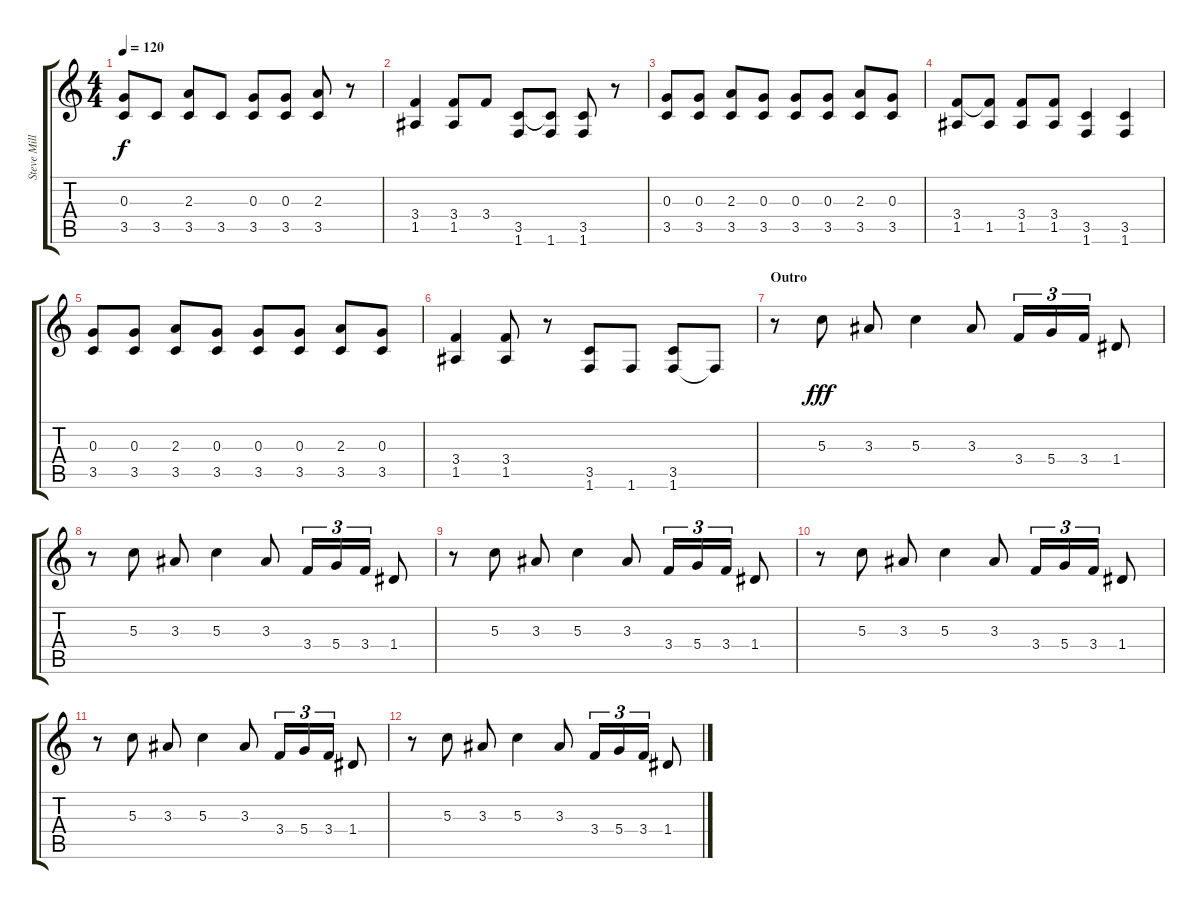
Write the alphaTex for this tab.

\track ("Steve Miller lead" "Steve Mill") {instrument overdrivenguitar}
\staff {score tabs}
\tuning (E4 B3 G3 D3 A2 E2) {hide}
\ts (4 4)
\tempo 120
\clef g2
\ks c
(0.3 3.5).8{dy f} 3.5.8 (2.3 3.5).8 3.5.8 (0.3 3.5).8 (0.3 3.5).8 (2.3 3.5).8 r.8 |
(3.4 1.5).4 (3.4 1.5).8 3.4.8 (3.5 1.6).8 (3.5{t} 1.6).8 (3.5 1.6).8 r.8 |
(0.3 3.5).8 (0.3 3.5).8 (2.3 3.5).8 (0.3 3.5).8 (0.3 3.5).8 (0.3 3.5).8 (2.3 3.5).8 (0.3 3.5).8 |
(3.4 1.5).8 (3.4{t} 1.5).8 (3.4 1.5).8 (3.4 1.5).8 (3.5 1.6).4 (3.5 1.6).4 |
(0.3 3.5).8 (0.3 3.5).8 (2.3 3.5).8 (0.3 3.5).8 (0.3 3.5).8 (0.3 3.5).8 (2.3 3.5).8 (0.3 3.5).8 |
(3.4 1.5).4 (3.4 1.5).8 r.8 (3.5 1.6).8 1.6.8 (3.5 1.6).8 1.6{t}.8 |
\section ("" "Outro")
r.8 5.3.8{dy fff} 3.3.8 5.3.4 3.3.8 3.4.16{tu (3 2)} 5.4.16{tu (3 2)} 3.4.16{tu (3 2)} 1.4.8 |
r.8 5.3.8 3.3.8 5.3.4 3.3.8 3.4.16{tu (3 2)} 5.4.16{tu (3 2)} 3.4.16{tu (3 2)} 1.4.8 |
r.8{volume 11} 5.3.8 3.3.8 5.3.4 3.3.8{volume 9} 3.4.16{tu (3 2)} 5.4.16{tu (3 2)} 3.4.16{tu (3 2)} 1.4.8 |
r.8{volume 7} 5.3.8 3.3.8 5.3.4 3.3.8{volume 5} 3.4.16{tu (3 2)} 5.4.16{tu (3 2)} 3.4.16{tu (3 2)} 1.4.8 |
r.8{volume 4} 5.3.8 3.3.8 5.3.4 3.3.8{volume 3} 3.4.16{tu (3 2)} 5.4.16{tu (3 2)} 3.4.16{tu (3 2)} 1.4.8 |
r.8{volume 2} 5.3.8 3.3.8 5.3.4{volume 1} 3.3.8 3.4.16{tu (3 2)} 5.4.16{tu (3 2) volume 0} 3.4.16{tu (3 2)} 1.4.8
